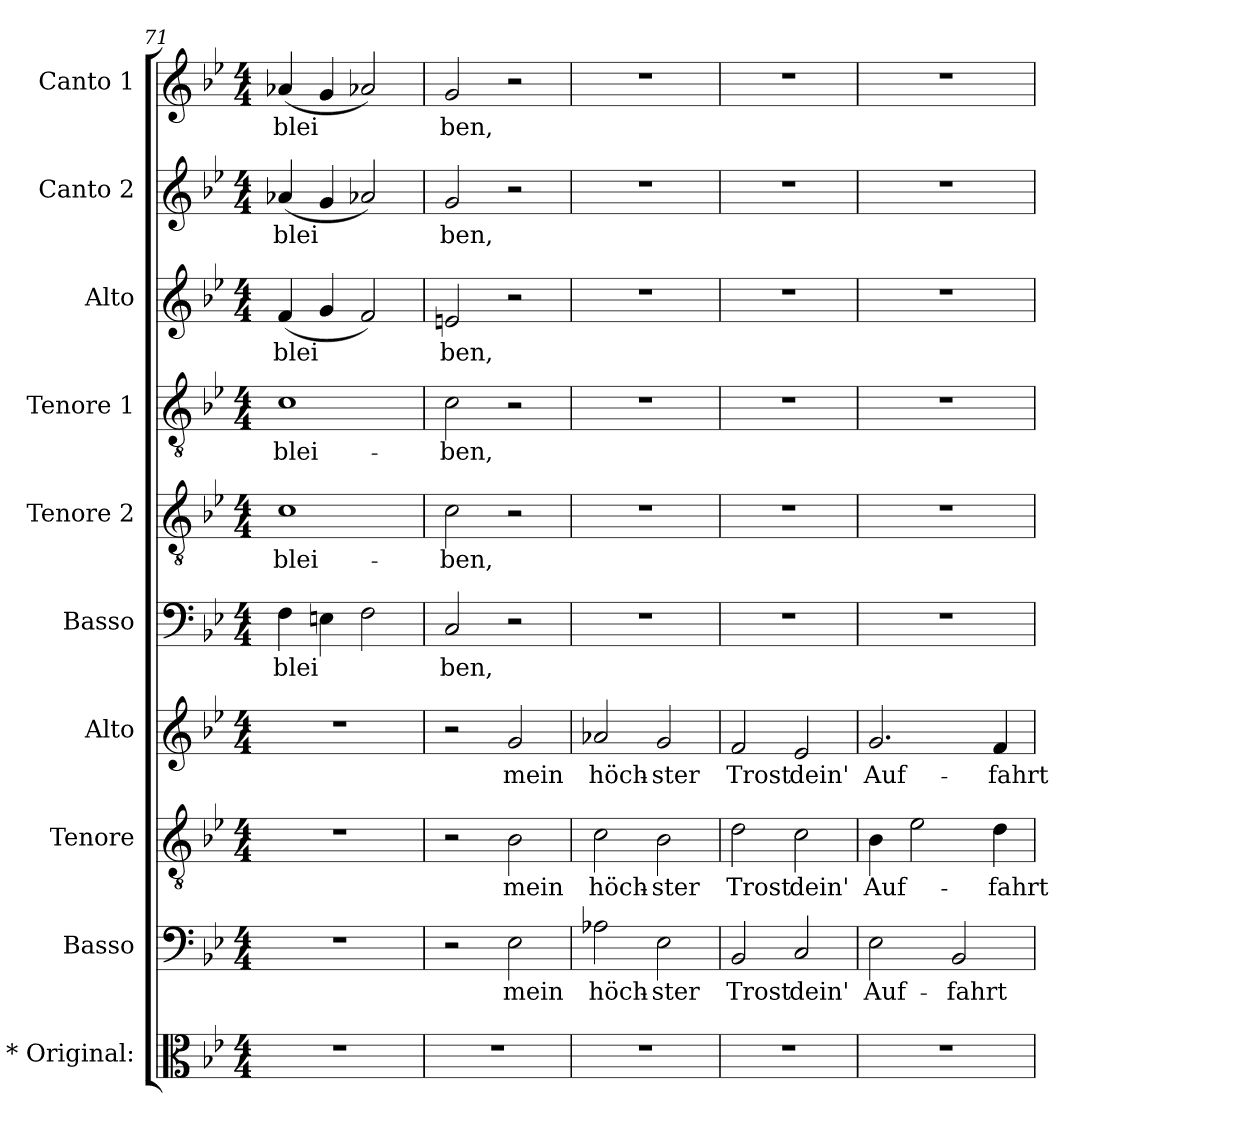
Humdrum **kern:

**kern	**kern	**text	**kern	**text	**kern	**text	**kern	**text	**kern	**text	**kern	**text	**kern	**text	**kern	**text	**kern	**text
*part10	*part9	*part9	*part8	*part8	*part7	*part7	*part6	*part6	*part5	*part5	*part4	*part4	*part3	*part3	*part2	*part2	*part1	*part1
*staff10	*staff9	*staff9	*staff8	*staff8	*staff7	*staff7	*staff6	*staff6	*staff5	*staff5	*staff4	*staff4	*staff3	*staff3	*staff2	*staff2	*staff1	*staff1
*I"* Original:	*I"Basso	*	*I"Tenore	*	*I"Alto	*	*I"Basso	*	*I"Tenore 2	*	*I"Tenore 1	*	*I"Alto	*	*I"Canto 2	*	*I"Canto 1	*
*I'* Original:	*I'Basso	*	*I'Tenore	*	*I'Alto	*	*I'Basso	*	*I'Tenore 2	*	*I'Tenore 1	*	*I'Alto	*	*I'Canto 2	*	*I'Canto 1	*
*clefC3	*clefF4	*	*clefGv2	*	*clefG2	*	*clefF4	*	*clefGv2	*	*clefGv2	*	*clefG2	*	*clefG2	*	*clefG2	*
*k[b-e-]	*k[b-e-]	*	*k[b-e-]	*	*k[b-e-]	*	*k[b-e-]	*	*k[b-e-]	*	*k[b-e-]	*	*k[b-e-]	*	*k[b-e-]	*	*k[b-e-]	*
*B-:	*B-:	*	*B-:	*	*B-:	*	*B-:	*	*B-:	*	*B-:	*	*B-:	*	*B-:	*	*B-:	*
*M4/4	*M4/4	*	*M4/4	*	*M4/4	*	*M4/4	*	*M4/4	*	*M4/4	*	*M4/4	*	*M4/4	*	*M4/4	*
=71	=71	=71	=71	=71	=71	=71	=71	=71	=71	=71	=71	=71	=71	=71	=71	=71	=71	=71
!	!	!	!	!	!	!	!	!LO:LY:b	!	!LO:LY:b	!	!LO:LY:b	!	!LO:LY:b	!	!LO:LY:b	!	!LO:LY:b
1r	1r	.	1r	.	1r	.	4F	blei	1c	blei-	1c	blei-	(<4f	blei	(<4a-X	blei	(<4a-X	blei
.	.	.	.	.	.	.	4En	.	.	.	.	.	4g	.	4g	.	4g	.
.	.	.	.	.	.	.	2F	.	.	.	.	.	2f)	.	2a-X)	.	2a-X)	.
=72	=72	=72	=72	=72	=72	=72	=72	=72	=72	=72	=72	=72	=72	=72	=72	=72	=72	=72
!	!	!	!	!	!	!	!	!LO:LY:b	!	!LO:LY:b	!	!LO:LY:b	!	!LO:LY:b	!	!LO:LY:b	!	!LO:LY:b
1r	2r	.	2r	.	2r	.	2C	ben,	2c	-ben,	2c	-ben,	2en	ben,	2g	ben,	2g	ben,
!	!	!LO:LY:b	!	!LO:LY:b	!	!LO:LY:b	!	!	!	!	!	!	!	!	!	!	!	!
.	2E-	mein	2B-	mein	2g	mein	2r	.	2r	.	2r	.	2r	.	2r	.	2r	.
=73	=73	=73	=73	=73	=73	=73	=73	=73	=73	=73	=73	=73	=73	=73	=73	=73	=73	=73
!	!	!LO:LY:b	!	!LO:LY:b	!	!LO:LY:b	!	!	!	!	!	!	!	!	!	!	!	!
1r	2A-X	höch-	2c	höch-	2a-X	höch-	1r	.	1r	.	1r	.	1r	.	1r	.	1r	.
!	!	!LO:LY:b	!	!LO:LY:b	!	!LO:LY:b	!	!	!	!	!	!	!	!	!	!	!	!
.	2E-	-ster	2B-	-ster	2g	-ster	.	.	.	.	.	.	.	.	.	.	.	.
=74	=74	=74	=74	=74	=74	=74	=74	=74	=74	=74	=74	=74	=74	=74	=74	=74	=74	=74
!	!	!LO:LY:b	!	!LO:LY:b	!	!LO:LY:b	!	!	!	!	!	!	!	!	!	!	!	!
1r	2BB-	Trost	2d	Trost	2f	Trost	1r	.	1r	.	1r	.	1r	.	1r	.	1r	.
!	!	!LO:LY:b	!	!LO:LY:b	!	!LO:LY:b	!	!	!	!	!	!	!	!	!	!	!	!
.	2C	dein'	2c	dein'	2e-	dein'	.	.	.	.	.	.	.	.	.	.	.	.
=75	=75	=75	=75	=75	=75	=75	=75	=75	=75	=75	=75	=75	=75	=75	=75	=75	=75	=75
!	!	!LO:LY:b	!	!LO:LY:b	!	!LO:LY:b	!	!	!	!	!	!	!	!	!	!	!	!
1r	2E-	Auf-	4B-	Auf-	2.g	Auf-	1r	.	1r	.	1r	.	1r	.	1r	.	1r	.
.	.	.	2e-	.	.	.	.	.	.	.	.	.	.	.	.	.	.	.
!	!	!LO:LY:b	!	!	!	!	!	!	!	!	!	!	!	!	!	!	!	!
.	2BB-	-fahrt	.	.	.	.	.	.	.	.	.	.	.	.	.	.	.	.
!	!	!	!	!LO:LY:b	!	!LO:LY:b	!	!	!	!	!	!	!	!	!	!	!	!
.	.	.	4d	-fahrt	4f	-fahrt	.	.	.	.	.	.	.	.	.	.	.	.
=	=	=	=	=	=	=	=	=	=	=	=	=	=	=	=	=	=	=
*-	*-	*-	*-	*-	*-	*-	*-	*-	*-	*-	*-	*-	*-	*-	*-	*-	*-	*-
